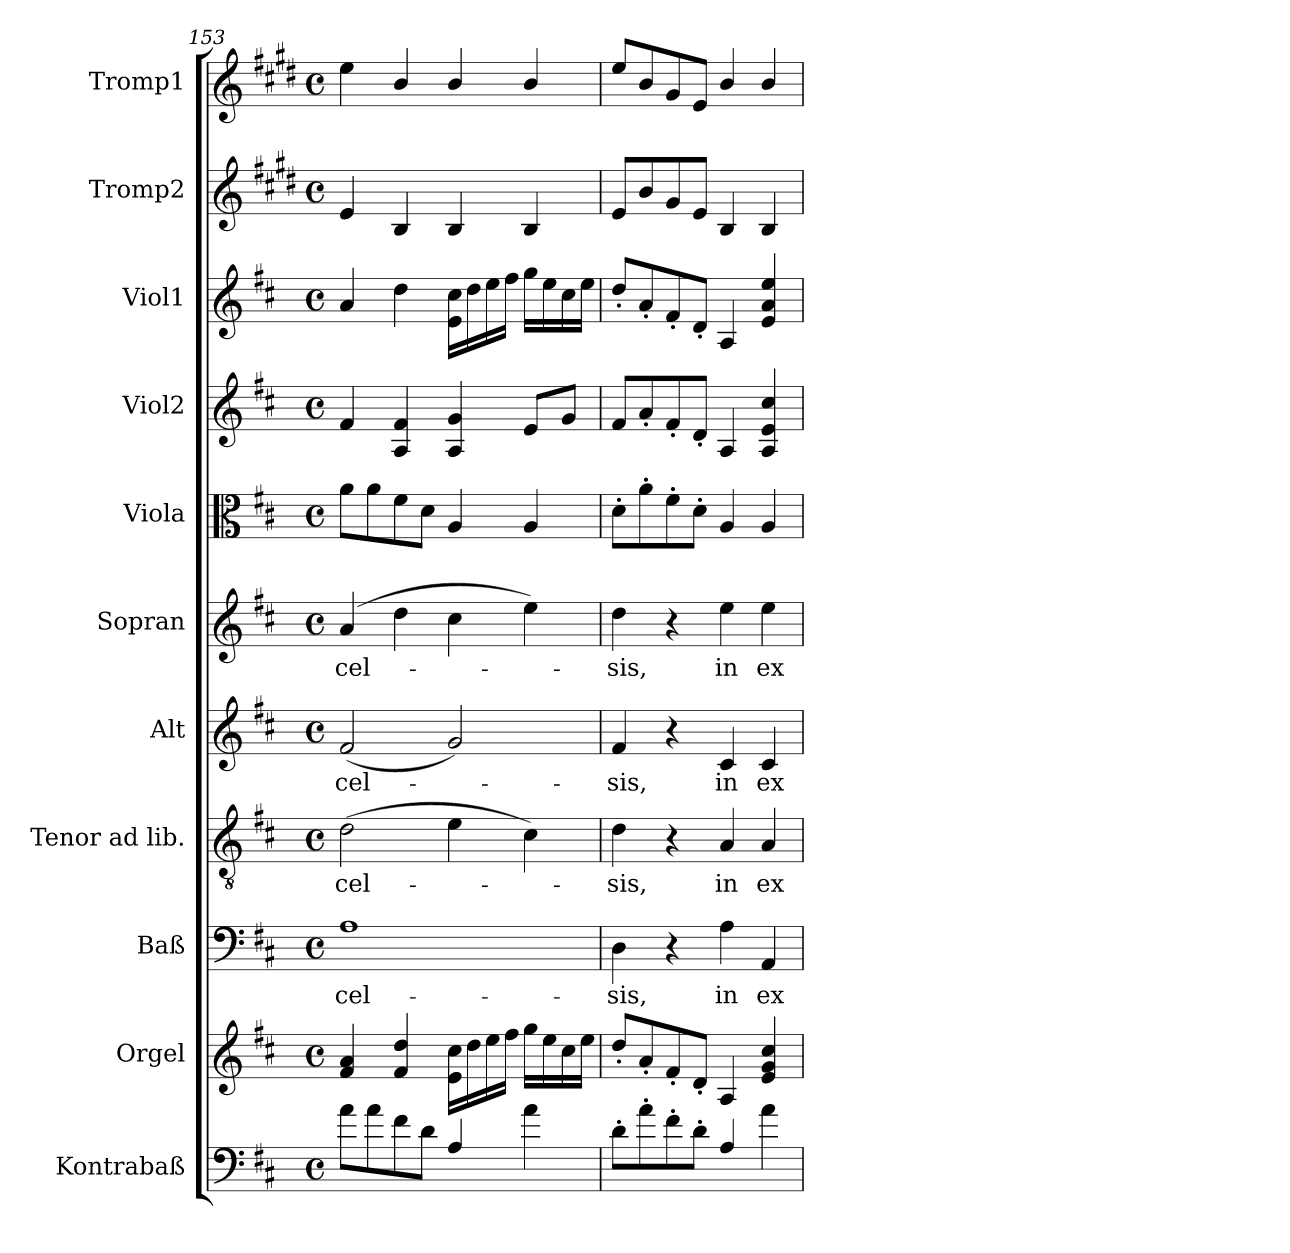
**kern	**kern	**kern	**text	**kern	**text	**kern	**text	**kern	**text	**kern	**kern	**kern	**kern	**kern
*part11	*part10	*part9	*part9	*part8	*part8	*part7	*part7	*part6	*part6	*part5	*part4	*part3	*part2	*part1
*staff11	*staff10	*staff9	*staff9	*staff8	*staff8	*staff7	*staff7	*staff6	*staff6	*staff5	*staff4	*staff3	*staff2	*staff1
*I"Kontrabaß	*I"Orgel	*I"Baß	*	*I"Tenor ad lib.	*	*I"Alt	*	*I"Sopran	*	*I"Viola	*I"Viol2	*I"Viol1	*I"Tromp2	*I"Tromp1
*	*	*	*	*	*	*	*	*	*	*I'Vla	*	*	*	*
!!LO:PB:g=z
*clefF4	*clefG2	*clefF4	*	*clefGv2	*	*clefG2	*	*clefG2	*	*clefC3	*clefG2	*clefG2	*clefG2	*clefG2
*ITrd7c12	*	*	*	*	*	*	*	*	*	*	*	*	*ITrd1c2	*ITrd1c2
*k[f#c#]	*k[f#c#]	*k[f#c#]	*	*k[f#c#]	*	*k[f#c#]	*	*k[f#c#]	*	*k[f#c#]	*k[f#c#]	*k[f#c#]	*k[f#c#]	*k[f#c#]
*D:	*D:	*D:	*	*D:	*	*D:	*	*D:	*	*D:	*D:	*D:	*D:	*D:
*M4/4	*M4/4	*M4/4	*	*M4/4	*	*M4/4	*	*M4/4	*	*M4/4	*M4/4	*M4/4	*M4/4	*M4/4
*met(c)	*met(c)	*met(c)	*	*met(c)	*	*met(c)	*	*met(c)	*	*met(c)	*met(c)	*met(c)	*met(c)	*met(c)
=153	=153	=153	=153	=153	=153	=153	=153	=153	=153	=153	=153	=153	=153	=153
!	!	!	!LO:LY:b	!	!LO:LY:b	!	!LO:LY:b	!	!LO:LY:b	!	!	!	!	!
8A\L	4f#/ 4a/	1A	-cel-	(>2d\	-cel-	(<2f#/	-cel-	(4a/	-cel-	8a\L	4f#/	4a/	4d/	4dd\
8A\	.	.	.	.	.	.	.	.	.	8a\	.	.	.	.
8F#\	4f#/ 4dd/	.	.	.	.	.	.	4dd\	.	8f#\	4A/ 4f#/	4dd\	4A/	4a/
8D\J	.	.	.	.	.	.	.	.	.	8d\J	.	.	.	.
4AA/	16e\ 16cc#\LL	.	.	4e\	.	2g/)	.	4cc#\	.	4A/	4A/ 4g/	16e\ 16cc#\LL	4A/	4a/
.	16dd\	.	.	.	.	.	.	.	.	.	.	16dd\	.	.
.	16ee\	.	.	.	.	.	.	.	.	.	.	16ee\	.	.
.	16ff#\JJ	.	.	.	.	.	.	.	.	.	.	16ff#\JJ	.	.
4A\	16gg\LL	.	.	4c#\)	.	.	.	4ee\)	.	4A/	8e/L	16gg\LL	4A/	4a/
.	16ee\	.	.	.	.	.	.	.	.	.	.	16ee\	.	.
.	16cc#\	.	.	.	.	.	.	.	.	.	8g/J	16cc#\	.	.
.	16ee\JJ	.	.	.	.	.	.	.	.	.	.	16ee\JJ	.	.
=154	=154	=154	=154	=154	=154	=154	=154	=154	=154	=154	=154	=154	=154	=154
!	!	!	!LO:LY:b	!	!LO:LY:b	!	!LO:LY:b	!	!LO:LY:b	!	!	!	!	!
8D'>\L	8dd'</L	4D\	-sis,	4d\	-sis,	4f#/	-sis,	4dd\	-sis,	8d'>\L	8f#/L	8dd'</L	8d/L	8dd/L
8A'>\	8a'</	.	.	.	.	.	.	.	.	8a'>\	8a'</	8a'</	8a/	8a/
8F#'>\	8f#'</	4r	.	4r	.	4r	.	4r	.	8f#'>\	8f#'</	8f#'</	8f#/	8f#/
8D'>\J	8d'</J	.	.	.	.	.	.	.	.	8d'>\J	8d'</J	8d'</J	8d/J	8d/J
!	!	!	!LO:LY:b	!	!LO:LY:b	!	!LO:LY:b	!	!LO:LY:b	!	!	!	!	!
4AA/	4A/	4A\	in	4A/	in	4c#/	in	4ee\	in	4A/	4A/	4A/	4A/	4a/
!	!	!	!LO:LY:b	!	!LO:LY:b	!	!LO:LY:b	!	!LO:LY:b	!	!	!	!	!
4A\	4e/ 4g/ 4cc#/	4AA/	ex-	4A/	ex-	4c#/	ex-	4ee\	ex-	4A/	4A/ 4e/ 4cc#/	4e/ 4a/ 4ee/	4A/	4a/
=	=	=	=	=	=	=	=	=	=	=	=	=	=	=
*-	*-	*-	*-	*-	*-	*-	*-	*-	*-	*-	*-	*-	*-	*-
